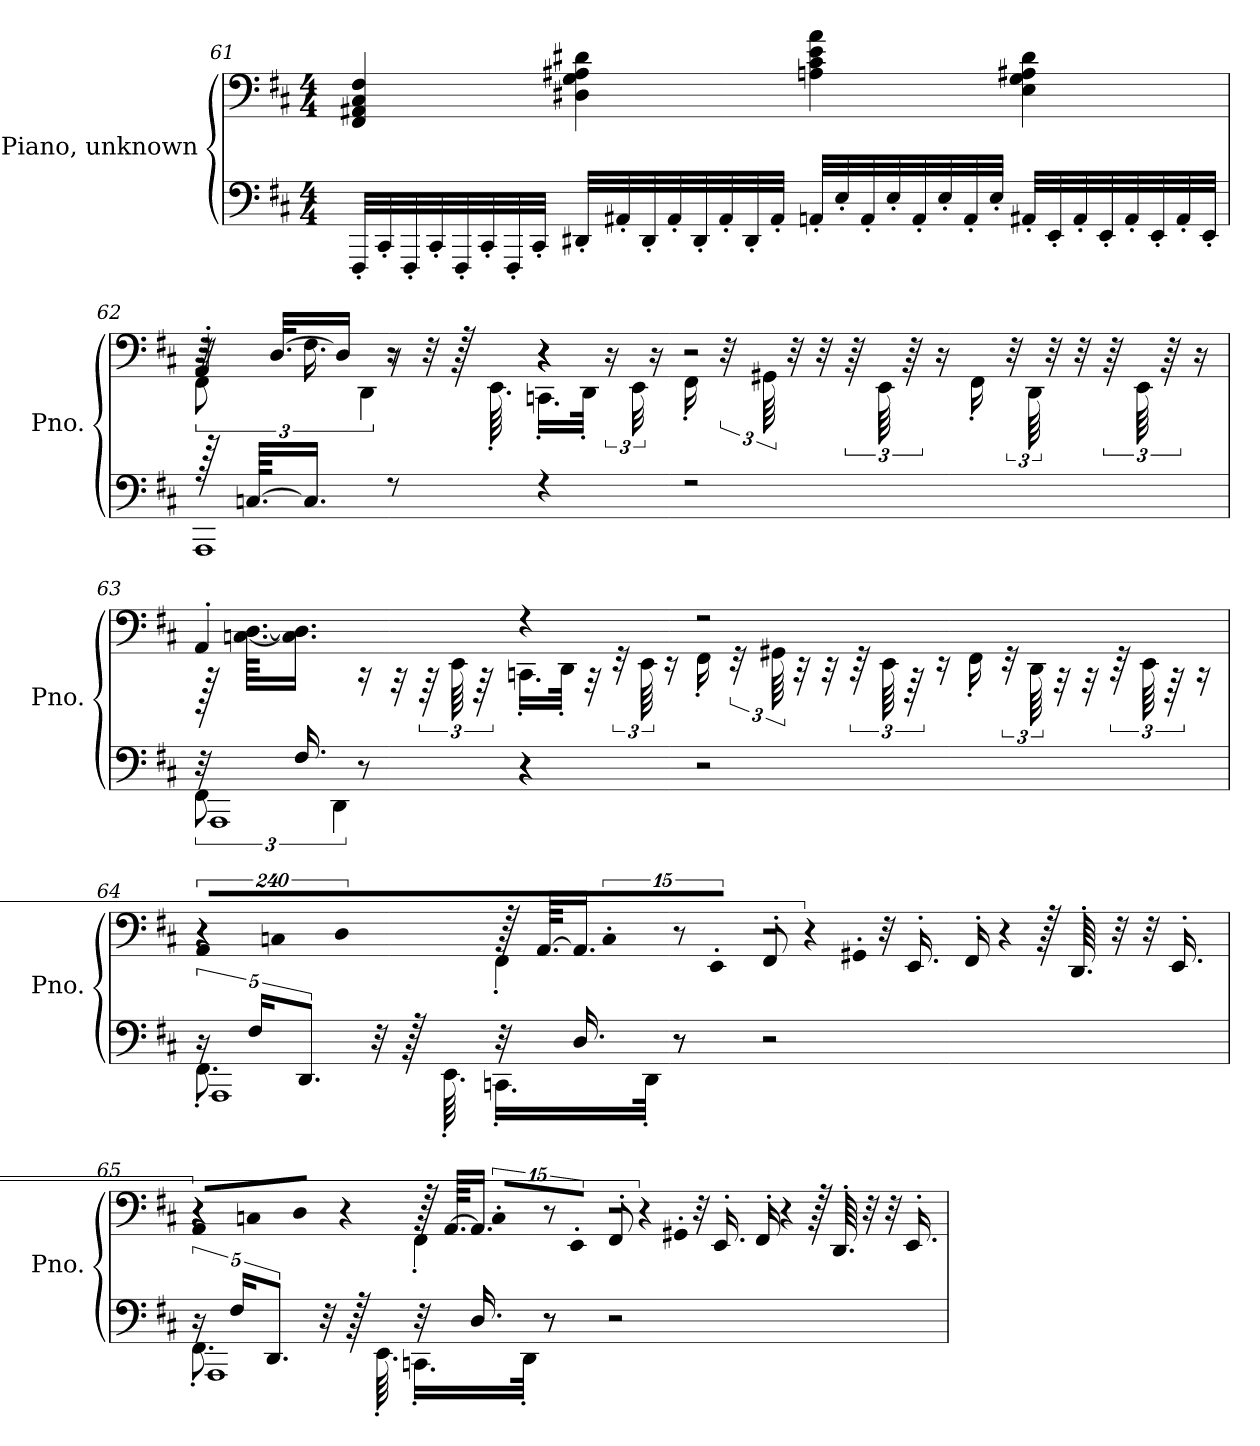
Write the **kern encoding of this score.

**kern	**kern
*part1	*part1
*staff2	*staff1
*I"Piano, unknown	*
*I'Pno.	*
!!LO:LB:g=z
*clefF4	*clefF4
*k[f#c#]	*k[f#c#]
*M4/4	*M4/4
=61	=61
32FFF#'/LLL	4FF#/ 4AA#X/ 4C#/ 4F#/
32CC#'/	.
32FFF#'/	.
32CC#'/	.
32FFF#'/	.
32CC#'/	.
32FFF#'/	.
32CC#'/JJJ	.
32DD#X'/LLL	4D#X\ 4G\ 4A#X\ 4d#X\
32AA#X'/	.
32DD#'/	.
32AA#'/	.
32DD#'/	.
32AA#'/	.
32DD#'/	.
32AA#'/JJJ	.
32AAn'/LLL	4An\ 4c#\ 4e\ 4a\
32E'/	.
32AA'/	.
32E'/	.
32AA'/	.
32E'/	.
32AA'/	.
32E'/JJJ	.
32AA#X'/LLL	4E\ 4G\ 4A#X\ 4d#\
32EE'/	.
32AA#'/	.
32EE'/	.
32AA#'/	.
32EE'/	.
32AA#'/	.
32EE'/JJJ	.
!!LO:PB:g=z
=62	=62
*^	*^
*	*	*	*^
*	*	*	*	*^
128r	1AAA	64r	32r	4AA'/	12FF#\
[64.Cn/KKLL	.	.	.	.	.
.	.	[32.D/KLL	.	.	.
16.C/JJ]	.	.	16.F#\	.	.
.	.	16D/JJ]	.	.	.
.	.	.	.	.	6DD\
8r	.	8r	16r	.	.
.	.	.	32r	.	.
.	.	.	128r	.	.
.	.	.	64.EE'\	.	.
4r	.	4r	4r	4r	16.CCn'\LL
.	.	.	.	.	32DD'\JJk
.	.	.	.	.	24r
.	.	.	.	.	48EE\
.	.	.	.	.	16r
2r	.	2r	2r	2r	16FF#'\
.	.	.	.	.	48r
.	.	.	.	.	96GG#X\
.	.	.	.	.	32r
.	.	.	.	.	32r
.	.	.	.	.	96r
.	.	.	.	.	96EE\
.	.	.	.	.	96r
.	.	.	.	.	16r
.	.	.	.	.	16FF#'\
.	.	.	.	.	48r
.	.	.	.	.	96DD\
.	.	.	.	.	32r
.	.	.	.	.	32r
.	.	.	.	.	96r
.	.	.	.	.	96EE\
.	.	.	.	.	96r
.	.	.	.	.	16r
*	*	*	*v	*v	*v
!!LO:LB:g=z
=63	=63	=63	=63
*	*^	*	*
32r	12FF#\	1AAA	4AA'/	128r
.	.	.	.	[64.Cn\ [64.D\KKLL
16.F#/	.	.	.	16.C\] 16.D\]JJ
.	6DD\	.	.	.
8r	.	.	.	16r
.	.	.	.	32r
.	.	.	.	96r
.	.	.	.	96EE\
.	.	.	.	96r
4r	4r	.	4r	16.CCn'\LL
.	.	.	.	32DD'\JJk
.	.	.	.	32r
.	.	.	.	48r
.	.	.	.	96EE\
.	.	.	.	16r
2r	2r	.	2r	16FF#'\
.	.	.	.	48r
.	.	.	.	96GG#X\
.	.	.	.	32r
.	.	.	.	32r
.	.	.	.	96r
.	.	.	.	96EE\
.	.	.	.	96r
.	.	.	.	16r
.	.	.	.	16FF#'\
.	.	.	.	48r
.	.	.	.	96DD\
.	.	.	.	32r
.	.	.	.	32r
.	.	.	.	96r
.	.	.	.	96EE\
.	.	.	.	96r
.	.	.	.	16r
!!LO:LB:g=z
=64	=64	=64	=64	=64
!	!	!	!LO:N:vis=16	!
*	*	*	*	*^
20r	8.FF#'\	1AAA	1920%137AA/LL	4r	4r
20F#/KL	.	.	.	.	.
!	!	!	!LO:N:vis=16	!	!
.	.	.	1920%137Cn/J	.	.
10.DD/J	.	.	.	.	.
!	!	!	!LO:N:vis=8	!	!
.	.	.	960%137D/	.	.
.	32r	.	.	.	.
.	128r	.	.	.	.
.	64.EE'\	.	.	.	.
32r	16.CCn'\LL	.	.	4FF#'\	128r
.	.	.	.	.	[64.AA/KKLL
16.D/	.	.	.	.	16.AA/JJ]
.	.	.	1920ryy	.	.
!	!	!	!LO:N:vis=8	!	!
.	.	.	960%137C'/	.	.
.	32DD'\JJk	.	.	.	.
8r	8r	.	.	.	8r
!	!	!	!LO:N:vis=16	!	!
.	.	.	1920%137EE'/Jk	.	.
!	!	!	!LO:N:vis=16	!	!
2r	2r	.	1920%137r	2r	8FF#'/
!	!	!	!LO:N:vis=8	!	!
.	.	.	960%137GG#X'/	.	.
.	.	.	.	.	32r
.	.	.	.	.	16.EE'/
!	!	!	!LO:N:vis=4	!	!
.	.	.	640%183r	.	.
.	.	.	.	.	16FF#'/
.	.	.	.	.	128r
.	.	.	.	.	64.DD'/
.	.	.	.	.	32r
.	.	.	.	.	32r
.	.	.	.	.	16.EE'/
!!LO:LB:g=z	!!	!!
=65	=65	=65	=65	=65	=65
!	!	!	!LO:N:vis=16	!	!
20r	8.FF#'\	1AAA	1920%137AA/LL	4r	4r
20F#/KL	.	.	.	.	.
!	!	!	!LO:N:vis=16	!	!
.	.	.	1920%137Cn/	.	.
10.DD/J	.	.	.	.	.
!	!	!	!LO:N:vis=16	!	!
.	.	.	1920%137D/JJ	.	.
.	32r	.	.	.	.
!	!	!	!LO:N:vis=16	!	!
.	.	.	1920%137r	.	.
.	128r	.	.	.	.
.	64.EE'\	.	.	.	.
32r	16.CCn'\LL	.	.	4FF#'\	128r
.	.	.	.	.	[64.AA/KKLL
16.D/	.	.	.	.	16.AA/JJ]
.	.	.	1920ryy	.	.
!	!	!	!LO:N:vis=8	!	!
.	.	.	960%137C'/L	.	.
.	32DD'\JJk	.	.	.	.
8r	8r	.	.	.	8r
!	!	!	!LO:N:vis=16	!	!
.	.	.	1920%137EE'/Jk	.	.
!	!	!	!LO:N:vis=16	!	!
2r	2r	.	1920%137r	2r	8FF#'/
!	!	!	!LO:N:vis=8	!	!
.	.	.	960%137GG#X'/	.	.
.	.	.	.	.	32r
.	.	.	.	.	16.EE'/
!	!	!	!LO:N:vis=4	!	!
.	.	.	640%183r	.	.
.	.	.	.	.	16FF#'/
.	.	.	.	.	128r
.	.	.	.	.	64.DD'/
.	.	.	.	.	32r
.	.	.	.	.	32r
.	.	.	.	.	16.EE'/
*v	*v	*v	*	*	*
*	*v	*v	*v
=	=
*-	*-
